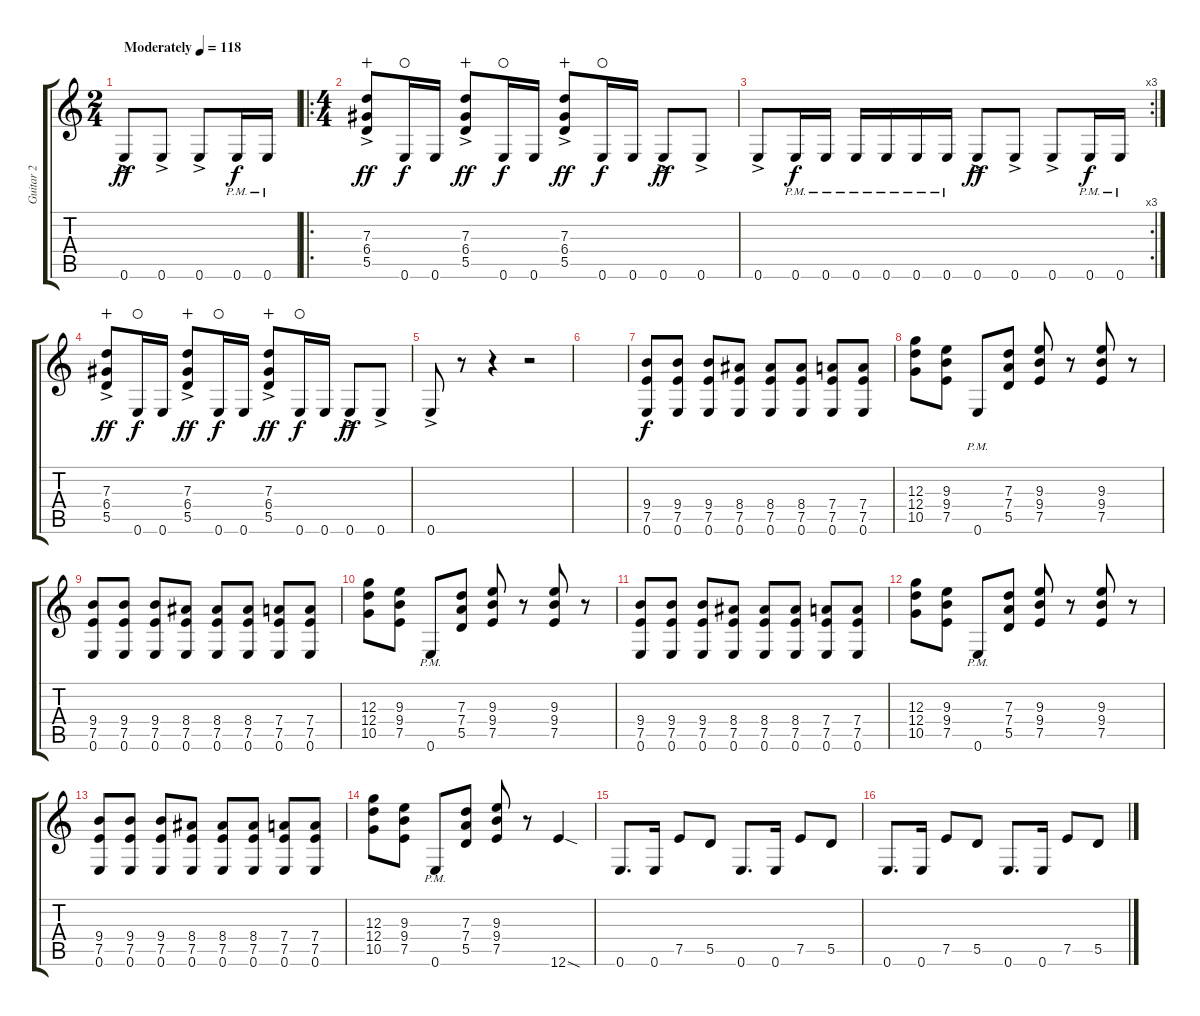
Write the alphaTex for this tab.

\track ("Guitar 2" "Guitar 2") {instrument distortionguitar}
\staff {score tabs}
\tuning (E4 B3 G3 D3 A2 E2) {hide}
\ts (2 4)
\tempo (118 "Moderately")
\clef g2
\ks c
0.6{ac}.8{dy ff instrument distortionguitar} 0.6{ac}.8 0.6{ac}.8 0.6{pm}.16{dy f} 0.6{pm}.16 |
\ro
\ts (4 4)
(7.3{ac} 6.4{ac} 5.5{ac}).8{dy ff wahc} 0.6.16{dy f waho} 0.6.16 (7.3{ac} 6.4{ac} 5.5{ac}).8{dy ff wahc} 0.6.16{dy f waho} 0.6.16 (7.3{ac} 6.4{ac} 5.5{ac}).8{dy ff wahc} 0.6.16{dy f waho} 0.6.16 0.6{ac}.8{dy ff} 0.6{ac}.8 |
\rc 3
0.6{ac}.8 0.6{pm}.16{dy f} 0.6{pm}.16 0.6{pm}.16 0.6{pm}.16 0.6{pm}.16 0.6{pm}.16 0.6{ac}.8{dy ff} 0.6{ac}.8 0.6{ac}.8 0.6{pm}.16{dy f} 0.6{pm}.16 |
(7.3{ac} 6.4{ac} 5.5{ac}).8{dy ff wahc} 0.6.16{dy f waho} 0.6.16 (7.3{ac} 6.4{ac} 5.5{ac}).8{dy ff wahc} 0.6.16{dy f waho} 0.6.16 (7.3{ac} 6.4{ac} 5.5{ac}).8{dy ff wahc} 0.6.16{dy f waho} 0.6.16 0.6{ac}.8{dy ff} 0.6{ac}.8 |
0.6{ac}.8 r.8 r.4 r.2 |
|
(9.4 7.5 0.6).8{dy f} (9.4 7.5 0.6).8 (9.4 7.5 0.6).8 (8.4 7.5 0.6).8 (8.4 7.5 0.6).8 (8.4 7.5 0.6).8 (7.4 7.5 0.6).8 (7.4 7.5 0.6).8 |
(12.3 12.4 10.5).8 (9.3 9.4 7.5).8 0.6{pm}.8 (7.3 7.4 5.5).8 (9.3 9.4 7.5).8 r.8 (9.3 9.4 7.5).8 r.8 |
(9.4 7.5 0.6).8 (9.4 7.5 0.6).8 (9.4 7.5 0.6).8 (8.4 7.5 0.6).8 (8.4 7.5 0.6).8 (8.4 7.5 0.6).8 (7.4 7.5 0.6).8 (7.4 7.5 0.6).8 |
(12.3 12.4 10.5).8 (9.3 9.4 7.5).8 0.6{pm}.8 (7.3 7.4 5.5).8 (9.3 9.4 7.5).8 r.8 (9.3 9.4 7.5).8 r.8 |
(9.4 7.5 0.6).8 (9.4 7.5 0.6).8 (9.4 7.5 0.6).8 (8.4 7.5 0.6).8 (8.4 7.5 0.6).8 (8.4 7.5 0.6).8 (7.4 7.5 0.6).8 (7.4 7.5 0.6).8 |
(12.3 12.4 10.5).8 (9.3 9.4 7.5).8 0.6{pm}.8 (7.3 7.4 5.5).8 (9.3 9.4 7.5).8 r.8 (9.3 9.4 7.5).8 r.8 |
(9.4 7.5 0.6).8 (9.4 7.5 0.6).8 (9.4 7.5 0.6).8 (8.4 7.5 0.6).8 (8.4 7.5 0.6).8 (8.4 7.5 0.6).8 (7.4 7.5 0.6).8 (7.4 7.5 0.6).8 |
(12.3 12.4 10.5).8 (9.3 9.4 7.5).8 0.6{pm}.8 (7.3 7.4 5.5).8 (9.3 9.4 7.5).8 r.8 12.6{sod}.4 |
0.6.8{d} 0.6.16 7.5.8 5.5.8 0.6.8{d} 0.6.16 7.5.8 5.5.8 |
0.6.8{d} 0.6.16 7.5.8 5.5.8 0.6.8{d} 0.6.16 7.5.8 5.5.8
